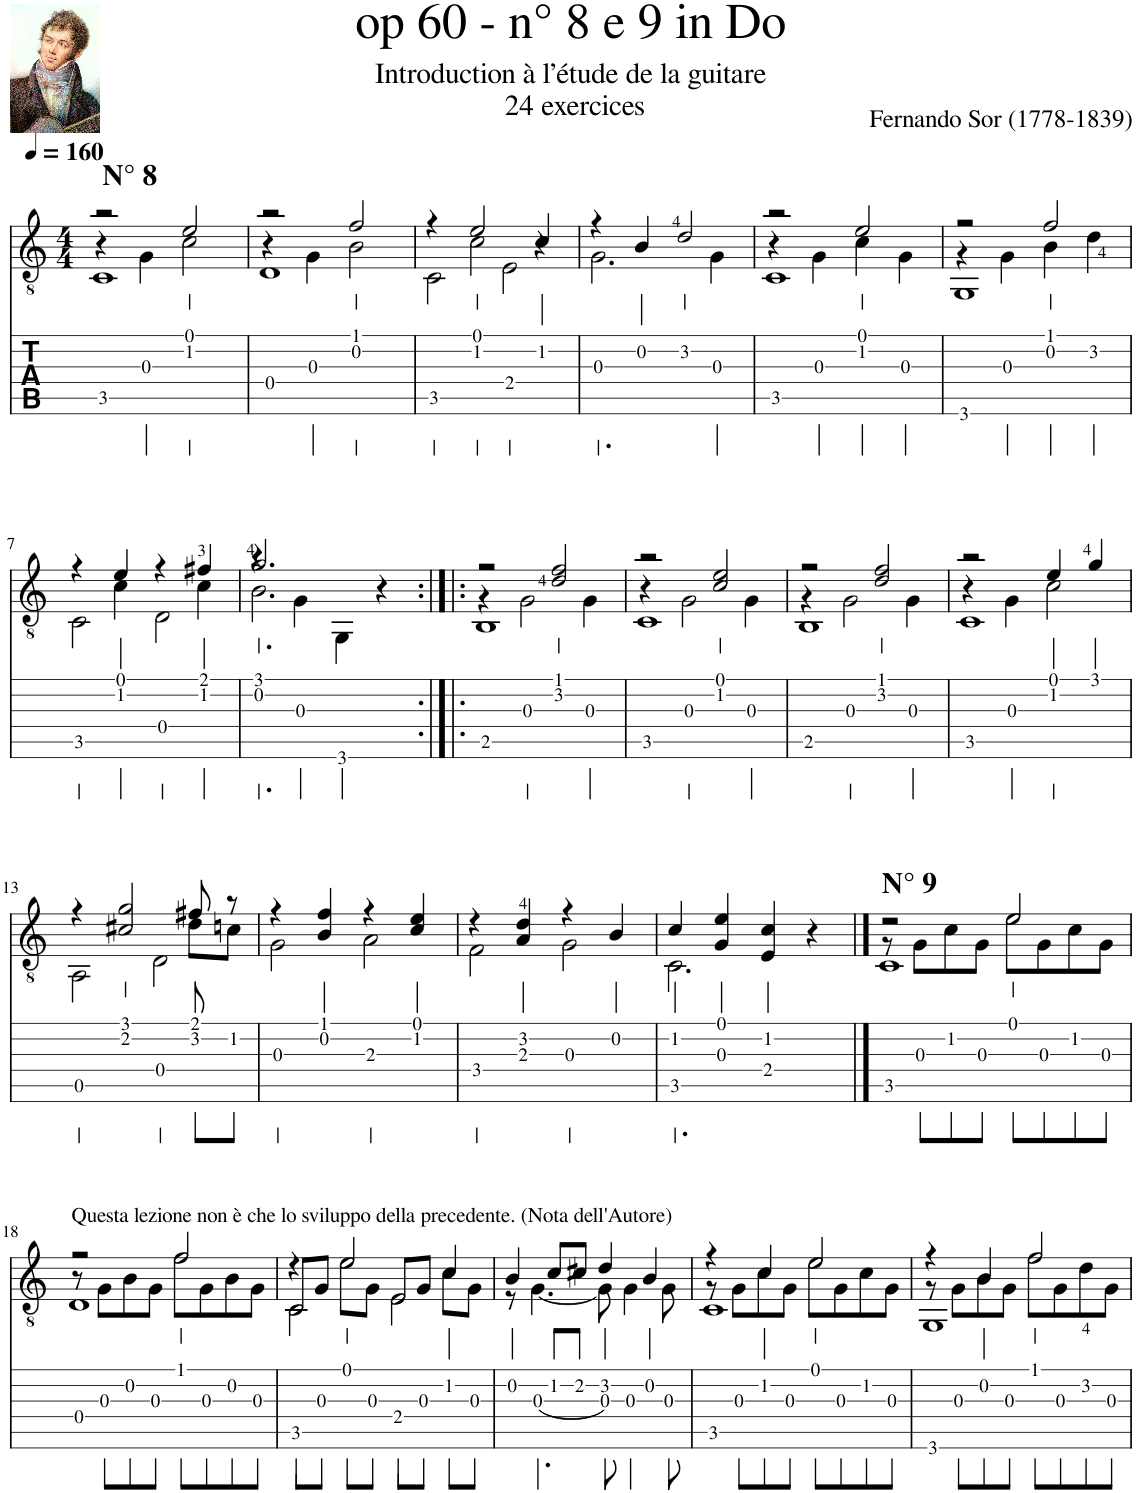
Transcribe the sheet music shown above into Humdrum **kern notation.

**kern	**kern
*part2	*part1
*staff2	*staff1
*I"Chitarra classica (Intavolatura)	*I"Chitarra classica
*stria6	*
*	*clefGv2
*k[]	*k[]
*M4/4	*M4/4
*MM160	*MM160
=1	=1
*^	*^
*	*^	*	*^
!	!	!	!LO:TX:a:B:t=N° 8	!	!
2r	4r	1C	2r	4r	1C
.	4G\	.	.	4G\	.
2e/	2c\	.	2e/	2c\	.
=2	=2	=2	=2	=2	=2
2r	4r	1D	2r	4r	1D
.	4G\	.	.	4G\	.
2f/	2B\	.	2f/	2B\	.
=3	=3	=3	=3	=3	=3
4r	4ryy	2C\	4r	4ryy	2C\
2e/	2c\	.	2e/	2c\	.
.	.	2E\	.	.	2E\
4c/	4r	.	4c/	4r	.
*	*v	*v	*	*	*
*	*	*	*v	*v
=4	=4	=4	=4
4r	2.G\	4r	2.G\
4B/	.	4B/	.
2d/	.	2d/	.
.	4G\	.	4G\
=5	=5	=5	=5
*	*^	*	*^
2r	4r	1C	2r	4r	1C
.	4G\	.	.	4G\	.
2e/	4c\	.	2e/	4c\	.
.	4G\	.	.	4G\	.
=6	=6	=6	=6	=6	=6
2r	4r	1GG	2r	4r	1GG
.	4G\	.	.	4G\	.
2f/	4B\	.	2f/	4B\	.
.	4d\	.	.	4d\	.
!!LO:LB:g=z	!!	!!
=7	=7	=7	=7	=7	=7
4r	4ryy	2C\	4r	4ryy	2C\
4e/	4c\	.	4e/	4c\	.
4r	4ryy	2D\	4r	4ryy	2D\
4f#X/	4c\	.	4f#X/	4c\	.
=8	=8	=8	=8	=8	=8
2.g/	4r	2.B\	2.g/	4r	2.B\
.	4G\	.	.	4G\	.
.	4GG\	.	.	4GG\	.
4r	4ryy	4ryy	4r	4ryy	4ryy
=9:|!|:	=9:|!|:	=9:|!|:	=9:|!|:	=9:|!|:	=9:|!|:
2r	4r	1BB	2r	4r	1BB
.	2G\	.	.	2G\	.
2d/ 2f/	.	.	2d/ 2f/	.	.
.	4G\	.	.	4G\	.
=10	=10	=10	=10	=10	=10
2r	4r	1C	2r	4r	1C
.	2G\	.	.	2G\	.
2c/ 2e/	.	.	2c/ 2e/	.	.
.	4G\	.	.	4G\	.
=11	=11	=11	=11	=11	=11
2r	4r	1BB	2r	4r	1BB
.	2G\	.	.	2G\	.
2d/ 2f/	.	.	2d/ 2f/	.	.
.	4G\	.	.	4G\	.
=12	=12	=12	=12	=12	=12
2r	4r	1C	2r	4r	1C
.	4G\	.	.	4G\	.
4e/	2c\	.	4e/	2c\	.
4g/	.	.	4g/	.	.
!!LO:LB:g=z	!!	!!
=13	=13	=13	=13	=13	=13
4r	2.ryy	2AA\	4r	2.ryy	2AA\
2c#X/ 2g/	.	.	2c#X/ 2g/	.	.
.	.	2D\	.	.	2D\
8f#X/	8d\L	.	8f#X/	8d\L	.
8r	8cn\J	.	8r	8cn\J	.
*	*v	*v	*	*	*
*	*	*	*v	*v
=14	=14	=14	=14
4r	2G\	4r	2G\
4B/ 4f/	.	4B/ 4f/	.
4r	2A\	4r	2A\
4c/ 4e/	.	4c/ 4e/	.
=15	=15	=15	=15
4r	2F\	4r	2F\
4A/ 4d/	.	4A/ 4d/	.
4r	2G\	4r	2G\
4B/	.	4B/	.
=16	=16	=16	=16
4c/	2.C\	4c/	2.C\
4G/ 4e/	.	4G/ 4e/	.
4E/ 4c/	.	4E/ 4c/	.
4r	4ryy	4r	4ryy
==17	==17	==17	==17
*	*^	*	*^
!	!	!	!LO:TX:a:B:t=N° 9	!	!
2r	8r	1C	2r	8r	1C
.	8G\L	.	.	8G\L	.
.	8c\	.	.	8c\	.
.	8G\J	.	.	8G\J	.
!	!LO:N:head=open	!	!	!LO:N:head=open	!
2e/	8e\L	.	2e/	8e\L	.
.	8G\	.	.	8G\	.
.	8c\	.	.	8c\	.
.	8G\J	.	.	8G\J	.
!!LO:LB:g=z	!!	!!
=18	=18	=18	=18	=18	=18
!	!	!	!LO:TX:a:t=Questa lezione non è che lo sviluppo della precedente. (Nota dell'Autore)	!	!
2r	8r	1D	2r	8r	1D
.	8G\L	.	.	8G\L	.
.	8B\	.	.	8B\	.
.	8G\J	.	.	8G\J	.
!	!LO:N:head=open	!	!	!LO:N:head=open	!
2f/	8f\L	.	2f/	8f\L	.
.	8G\	.	.	8G\	.
.	8B\	.	.	8B\	.
.	8G\J	.	.	8G\J	.
=19	=19	=19	=19	=19	=19
!	!LO:N:head=open	!	!	!LO:N:head=open	!
4r	8C\L	2C\	4r	8C/L	2C\
.	8G\J	.	.	8G/J	.
!	!LO:N:head=open	!	!	!LO:N:head=open	!
2e/	8e\L	.	2e/	8e\L	.
.	8G\J	.	.	8G\J	.
!	!LO:N:head=open	!	!	!LO:N:head=open	!
.	8E\L	2E\	.	8E/L	2E\
.	8G\J	.	.	8G/J	.
4c/	8c\L	.	4c/	8c\L	.
.	8G\J	.	.	8G\J	.
*	*v	*v	*	*	*
*	*	*	*v	*v
=20	=20	=20	=20
4B/	8r	4B/	8r
.	[4.G\	.	[4.G\
8c/L	.	8c/L	.
8c#X/J	.	8c#X/J	.
4d/	8G\]	4d/	8G\]
.	4G\	.	4G\
4B/	.	4B/	.
.	8G\	.	8G\
=21	=21	=21	=21
*	*^	*	*^
4r	8r	1C	4r	8r	1C
.	8G\L	.	.	8G\L	.
4c/	8c\	.	4c/	8c\	.
.	8G\J	.	.	8G\J	.
!	!LO:N:head=open	!	!	!LO:N:head=open	!
2e/	8e\L	.	2e/	8e\L	.
.	8G\	.	.	8G\	.
.	8c\	.	.	8c\	.
.	8G\J	.	.	8G\J	.
=22	=22	=22	=22	=22	=22
4r	8r	1GG	4r	8r	1GG
.	8G\L	.	.	8G\L	.
4B/	8B\	.	4B/	8B\	.
.	8G\J	.	.	8G\J	.
!	!LO:N:head=open	!	!	!LO:N:head=open	!
2f/	8f\L	.	2f/	8f\L	.
.	8G\	.	.	8G\	.
.	8d\	.	.	8d\	.
.	8G\J	.	.	8G\J	.
*v	*v	*v	*	*	*
*	*v	*v	*v
=	=
*-	*-
